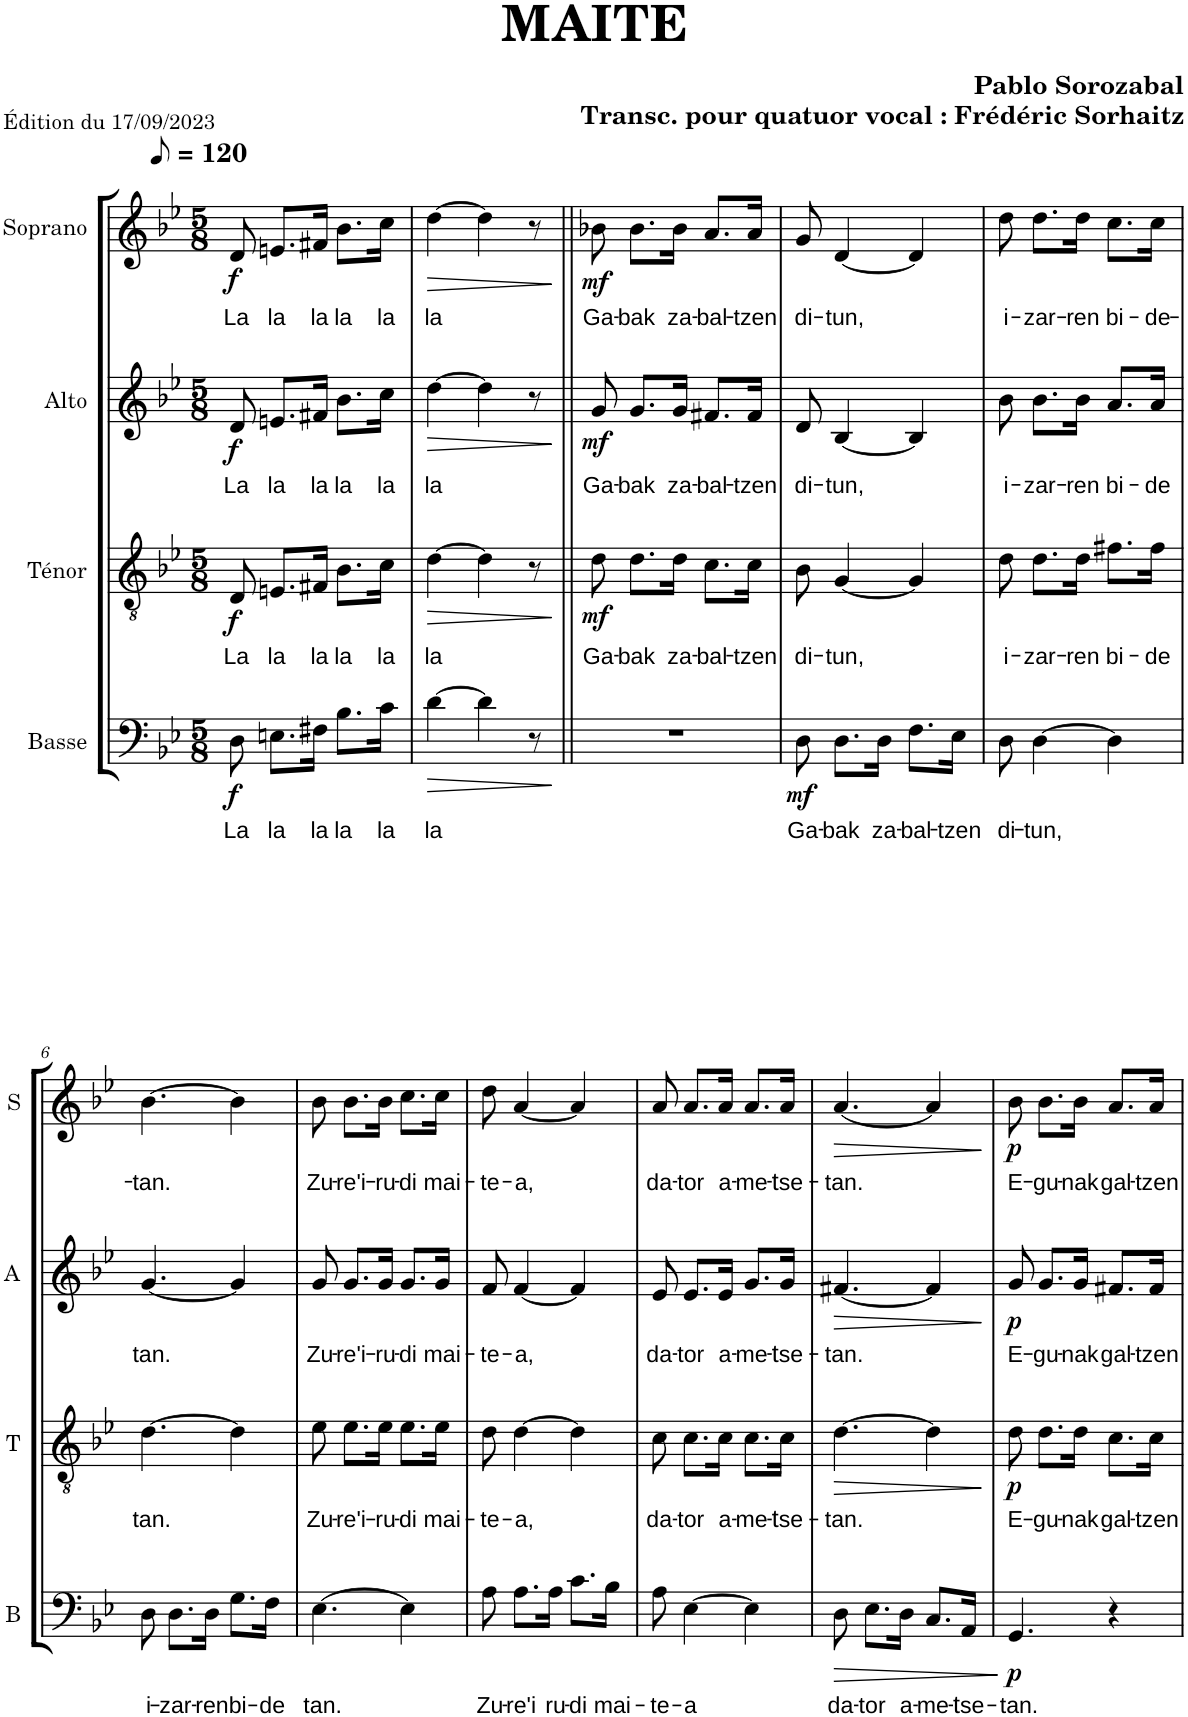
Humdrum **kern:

**kern	**text	**dynam	**kern	**text	**dynam	**kern	**text	**dynam	**kern	**text	**dynam
*part4	*part4	*part4	*part3	*part3	*part3	*part2	*part2	*part2	*part1	*part1	*part1
*staff4	*staff4	*staff4	*staff3	*staff3	*staff3	*staff2	*staff2	*staff2	*staff1	*staff1	*staff1
*I"Basse	*	*	*I"Ténor	*	*	*I"Alto	*	*	*I"Soprano	*	*
*I'B	*	*	*I'T	*	*	*I'A	*	*	*I'S	*	*
*clefF4	*	*	*clefGv2	*	*	*clefG2	*	*	*clefG2	*	*
*k[b-e-]	*	*	*k[b-e-]	*	*	*k[b-e-]	*	*	*k[b-e-]	*	*
*B-:	*	*	*B-:	*	*	*B-:	*	*	*B-:	*	*
*M5/8	*	*	*M5/8	*	*	*M5/8	*	*	*M5/8	*	*
*MM60	*	*	*MM60	*	*	*MM60	*	*	*MM60	*	*
=1	=1	=1	=1	=1	=1	=1	=1	=1	=1	=1	=1
!	!LO:LY:b	!LO:DY:b	!	!LO:LY:b	!LO:DY:b	!	!LO:LY:b	!LO:DY:b	!	!LO:LY:b	!LO:DY:b
8D\	La	f	8D/	La	f	8d/	La	f	8d/	La	f
!	!LO:LY:b	!	!	!LO:LY:b	!	!	!LO:LY:b	!	!	!LO:LY:b	!
8.En\L	la	.	8.En/L	la	.	8.en/L	la	.	8.en/L	la	.
!	!LO:LY:b	!	!	!LO:LY:b	!	!	!LO:LY:b	!	!	!LO:LY:b	!
16F#X\Jk	la	.	16F#X/Jk	la	.	16f#X/Jk	la	.	16f#X/Jk	la	.
!	!LO:LY:b	!	!	!LO:LY:b	!	!	!LO:LY:b	!	!	!LO:LY:b	!
8.B-\L	la	.	8.B-\L	la	.	8.b-\L	la	.	8.b-\L	la	.
!	!LO:LY:b	!	!	!LO:LY:b	!	!	!LO:LY:b	!	!	!LO:LY:b	!
16c\Jk	la	.	16c\Jk	la	.	16cc\Jk	la	.	16cc\Jk	la	.
=2	=2	=2	=2	=2	=2	=2	=2	=2	=2	=2	=2
!	!LO:LY:b	!LO:HP:b	!	!LO:LY:b	!LO:HP:b	!	!LO:LY:b	!LO:HP:b	!	!LO:LY:b	!LO:HP:b
[4d\	la	>	[4d\	la	>	[4dd\	la	>	[4dd\	la	>
4d\]	.	.	4d\]	.	.	4dd\]	.	.	4dd\]	.	.
8r	.	.	8r	.	.	8r	.	.	8r	.	.
.	.	]	.	.	]	.	.	]	.	.	]
=3||	=3||	=3||	=3||	=3||	=3||	=3||	=3||	=3||	=3||	=3||	=3||
!	!	!	!	!LO:LY:b	!LO:DY:b	!	!LO:LY:b	!LO:DY:b	!	!LO:LY:b	!LO:DY:b
8%5r	.	.	8d\	Ga-	mf	8g/	Ga-	mf	8b-X\	Ga-	mf
!	!	!	!	!LO:LY:b	!	!	!LO:LY:b	!	!	!LO:LY:b	!
.	.	.	8.d\L	-bak	.	8.g/L	-bak	.	8.b-\L	-bak	.
!	!	!	!	!LO:LY:b	!	!	!LO:LY:b	!	!	!LO:LY:b	!
.	.	.	16d\Jk	za-	.	16g/Jk	za-	.	16b-\Jk	za-	.
!	!	!	!	!LO:LY:b	!	!	!LO:LY:b	!	!	!LO:LY:b	!
.	.	.	8.c\L	-bal-	.	8.f#X/L	-bal-	.	8.a/L	-bal-	.
!	!	!	!	!LO:LY:b	!	!	!LO:LY:b	!	!	!LO:LY:b	!
.	.	.	16c\Jk	-tzen	.	16f#/Jk	-tzen	.	16a/Jk	-tzen	.
=4	=4	=4	=4	=4	=4	=4	=4	=4	=4	=4	=4
!	!LO:LY:b	!LO:DY:b	!	!LO:LY:b	!	!	!LO:LY:b	!	!	!LO:LY:b	!
8D\	Ga-	mf	8B-\	di-	.	8d/	di-	.	8g/	di-	.
!	!LO:LY:b	!	!	!LO:LY:b	!	!	!LO:LY:b	!	!	!LO:LY:b	!
8.D\L	-bak	.	[4G/	-tun,	.	[4B-/	-tun,	.	[4d/	-tun,	.
!	!LO:LY:b	!	!	!	!	!	!	!	!	!	!
16D\Jk	za-	.	.	.	.	.	.	.	.	.	.
!	!LO:LY:b	!	!	!	!	!	!	!	!	!	!
8.F\L	-bal-	.	4G/]	.	.	4B-/]	.	.	4d/]	.	.
!	!LO:LY:b	!	!	!	!	!	!	!	!	!	!
16E-\Jk	-tzen	.	.	.	.	.	.	.	.	.	.
=5	=5	=5	=5	=5	=5	=5	=5	=5	=5	=5	=5
!	!LO:LY:b	!	!	!LO:LY:b	!	!	!LO:LY:b	!	!	!LO:LY:b	!
8D\	di-	.	8d\	i-	.	8b-\	i-	.	8dd\	i-	.
!	!LO:LY:b	!	!	!LO:LY:b	!	!	!LO:LY:b	!	!	!LO:LY:b	!
[4D\	-tun,	.	8.d\L	-zar-	.	8.b-\L	-zar-	.	8.dd\L	-zar-	.
!	!	!	!	!LO:LY:b	!	!	!LO:LY:b	!	!	!LO:LY:b	!
.	.	.	16d\Jk	-ren	.	16b-\Jk	-ren	.	16dd\Jk	-ren	.
!	!	!	!	!LO:LY:b	!	!	!LO:LY:b	!	!	!LO:LY:b	!
4D\]	.	.	8.f#X\L	bi-	.	8.a/L	bi-	.	8.cc\L	bi-	.
!	!	!	!	!LO:LY:b	!	!	!LO:LY:b	!	!	!LO:LY:b	!
.	.	.	16f#\Jk	-de	.	16a/Jk	-de	.	16cc\Jk	-de-	.
!!LO:LB:g=z
=6	=6	=6	=6	=6	=6	=6	=6	=6	=6	=6	=6
!	!LO:LY:b	!	!	!LO:LY:b	!	!	!LO:LY:b	!	!	!LO:LY:b	!
8D\	i-	.	[4.d\	tan.	.	[4.g/	tan.	.	[4.b-\	-tan.	.
!	!LO:LY:b	!	!	!	!	!	!	!	!	!	!
8.D\L	-zar-	.	.	.	.	.	.	.	.	.	.
!	!LO:LY:b	!	!	!	!	!	!	!	!	!	!
16D\Jk	-ren	.	.	.	.	.	.	.	.	.	.
!	!LO:LY:b	!	!	!	!	!	!	!	!	!	!
8.G\L	bi-	.	4d\]	.	.	4g/]	.	.	4b-\]	.	.
!	!LO:LY:b	!	!	!	!	!	!	!	!	!	!
16F\Jk	-de	.	.	.	.	.	.	.	.	.	.
=7	=7	=7	=7	=7	=7	=7	=7	=7	=7	=7	=7
!	!LO:LY:b	!	!	!LO:LY:b	!	!	!LO:LY:b	!	!	!LO:LY:b	!
[4.E-\	tan.	.	8e-\	Zu-	.	8g/	Zu-	.	8b-\	Zu-	.
!	!	!	!	!LO:LY:b	!	!	!LO:LY:b	!	!	!LO:LY:b	!
.	.	.	8.e-\L	-re'i-	.	8.g/L	-re'i-	.	8.b-\L	-re'i-	.
!	!	!	!	!LO:LY:b	!	!	!LO:LY:b	!	!	!LO:LY:b	!
.	.	.	16e-\Jk	-ru-	.	16g/Jk	-ru-	.	16b-\Jk	-ru-	.
!	!	!	!	!LO:LY:b	!	!	!LO:LY:b	!	!	!LO:LY:b	!
4E-\]	.	.	8.e-\L	-di	.	8.g/L	-di	.	8.cc\L	-di	.
!	!	!	!	!LO:LY:b	!	!	!LO:LY:b	!	!	!LO:LY:b	!
.	.	.	16e-\Jk	mai-	.	16g/Jk	mai-	.	16cc\Jk	mai-	.
=8	=8	=8	=8	=8	=8	=8	=8	=8	=8	=8	=8
!	!LO:LY:b	!	!	!LO:LY:b	!	!	!LO:LY:b	!	!	!LO:LY:b	!
8A\	Zu-	.	8d\	-te-	.	8f/	-te-	.	8dd\	-te-	.
!	!LO:LY:b	!	!	!LO:LY:b	!	!	!LO:LY:b	!	!	!LO:LY:b	!
8.A\L	-re'i	.	[4d\	-a,	.	[4f/	-a,	.	[4a/	-a,	.
!	!LO:LY:b	!	!	!	!	!	!	!	!	!	!
16A\Jk	ru-	.	.	.	.	.	.	.	.	.	.
!	!LO:LY:b	!	!	!	!	!	!	!	!	!	!
8.c\L	-di	.	4d\]	.	.	4f/]	.	.	4a/]	.	.
!	!LO:LY:b	!	!	!	!	!	!	!	!	!	!
16B-\Jk	mai-	.	.	.	.	.	.	.	.	.	.
=9	=9	=9	=9	=9	=9	=9	=9	=9	=9	=9	=9
!	!LO:LY:b	!	!	!LO:LY:b	!	!	!LO:LY:b	!	!	!LO:LY:b	!
8A\	-te-	.	8c\	da-	.	8e-/	da-	.	8a/	da-	.
!	!LO:LY:b	!	!	!LO:LY:b	!	!	!LO:LY:b	!	!	!LO:LY:b	!
[4E-\	-a	.	8.c\L	-tor	.	8.e-/L	-tor	.	8.a/L	-tor	.
!	!	!	!	!LO:LY:b	!	!	!LO:LY:b	!	!	!LO:LY:b	!
.	.	.	16c\Jk	a-	.	16e-/Jk	a-	.	16a/Jk	a-	.
!	!	!	!	!LO:LY:b	!	!	!LO:LY:b	!	!	!LO:LY:b	!
4E-\]	.	.	8.c\L	-me-	.	8.g/L	-me-	.	8.a/L	-me-	.
!	!	!	!	!LO:LY:b	!	!	!LO:LY:b	!	!	!LO:LY:b	!
.	.	.	16c\Jk	-t se	.	16g/Jk	-t se	.	16a/Jk	-t se	.
=10	=10	=10	=10	=10	=10	=10	=10	=10	=10	=10	=10
!	!LO:LY:b	!LO:HP:b	!	!LO:LY:b	!LO:HP:b	!	!LO:LY:b	!LO:HP:b	!	!LO:LY:b	!LO:HP:b
8D\	da-	>	[4.d\	-tan.	>	[4.f#X/	-tan.	>	[4.a/	-tan.	>
!	!LO:LY:b	!	!	!	!	!	!	!	!	!	!
8.E-\L	-tor	.	.	.	.	.	.	.	.	.	.
!	!LO:LY:b	!	!	!	!	!	!	!	!	!	!
16D\Jk	a-	.	.	.	.	.	.	.	.	.	.
!	!LO:LY:b	!	!	!	!	!	!	!	!	!	!
8.C/L	-me-	.	4d\]	.	.	4f#/]	.	.	4a/]	.	.
!	!LO:LY:b	!	!	!	!	!	!	!	!	!	!
16AA/Jk	-t se	.	.	.	.	.	.	.	.	.	.
.	.	]	.	.	]	.	.	]	.	.	]
=11	=11	=11	=11	=11	=11	=11	=11	=11	=11	=11	=11
!	!LO:LY:b	!LO:DY:b	!	!LO:LY:b	!LO:DY:b	!	!LO:LY:b	!LO:DY:b	!	!LO:LY:b	!LO:DY:b
4.GG/	-tan.	p	8d\	E-	p	8g/	E-	p	8b-\	E-	p
!	!	!	!	!LO:LY:b	!	!	!LO:LY:b	!	!	!LO:LY:b	!
.	.	.	8.d\L	-gu-	.	8.g/L	-gu-	.	8.b-\L	-gu-	.
!	!	!	!	!LO:LY:b	!	!	!LO:LY:b	!	!	!LO:LY:b	!
.	.	.	16d\Jk	-nak	.	16g/Jk	-nak	.	16b-\Jk	-nak	.
!	!	!	!	!LO:LY:b	!	!	!LO:LY:b	!	!	!LO:LY:b	!
4r	.	.	8.c\L	gal-	.	8.f#X/L	gal-	.	8.a/L	gal-	.
!	!	!	!	!LO:LY:b	!	!	!LO:LY:b	!	!	!LO:LY:b	!
.	.	.	16c\Jk	-tzen	.	16f#/Jk	-tzen	.	16a/Jk	-tzen	.
=	=	=	=	=	=	=	=	=	=	=	=
*-	*-	*-	*-	*-	*-	*-	*-	*-	*-	*-	*-
